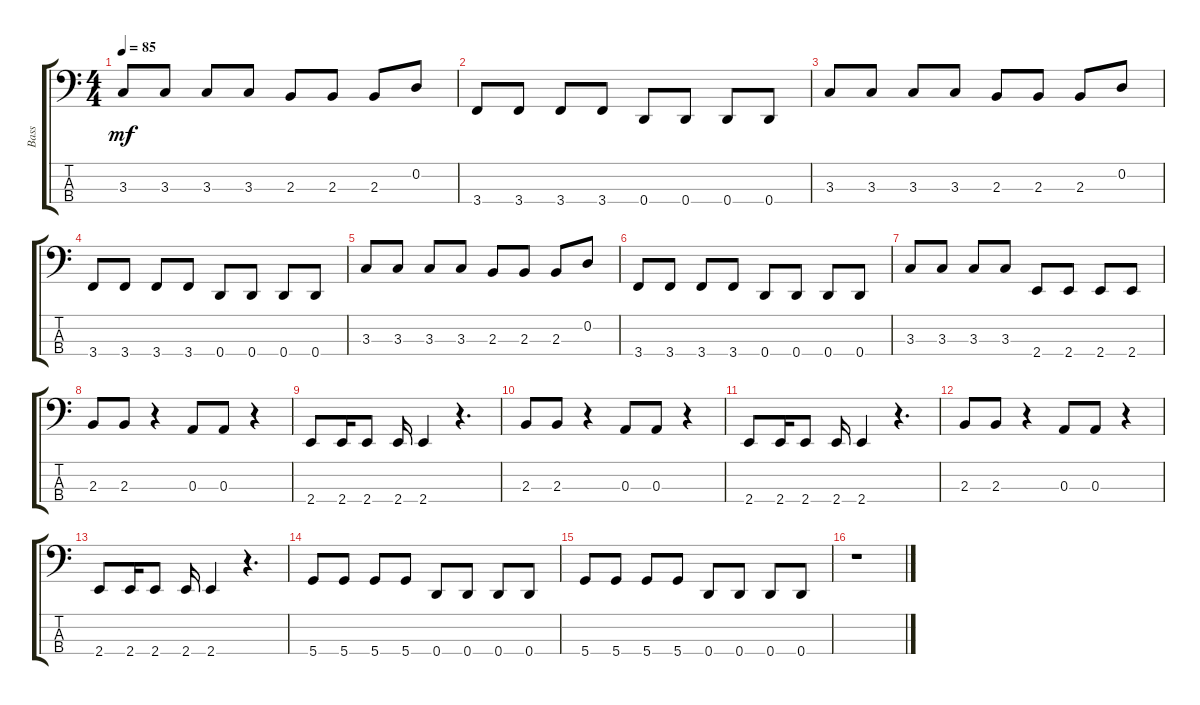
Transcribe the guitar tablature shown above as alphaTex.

\track ("Bass" "Bass") {instrument electricbassfinger}
\staff {score tabs}
\tuning (G2 D2 A1 D1) {hide}
\ts (4 4)
\tempo 85
\clef f4
\ks c
3.3.8{dy mf} 3.3.8 3.3.8 3.3.8 2.3.8 2.3.8 2.3.8 0.2.8 |
3.4.8 3.4.8 3.4.8 3.4.8 0.4.8 0.4.8 0.4.8 0.4.8 |
3.3.8 3.3.8 3.3.8 3.3.8 2.3.8 2.3.8 2.3.8 0.2.8 |
3.4.8 3.4.8 3.4.8 3.4.8 0.4.8 0.4.8 0.4.8 0.4.8 |
3.3.8 3.3.8 3.3.8 3.3.8 2.3.8 2.3.8 2.3.8 0.2.8 |
3.4.8 3.4.8 3.4.8 3.4.8 0.4.8 0.4.8 0.4.8 0.4.8 |
3.3.8 3.3.8 3.3.8 3.3.8 2.4.8 2.4.8 2.4.8 2.4.8 |
2.3.8 2.3.8 r.4 0.3.8 0.3.8 r.4 |
2.4.8 2.4.16 2.4.8 2.4.16 2.4.4 r.4{d} |
2.3.8 2.3.8 r.4 0.3.8 0.3.8 r.4 |
2.4.8 2.4.16 2.4.8 2.4.16 2.4.4 r.4{d} |
2.3.8 2.3.8 r.4 0.3.8 0.3.8 r.4 |
2.4.8 2.4.16 2.4.8 2.4.16 2.4.4 r.4{d} |
5.4.8 5.4.8 5.4.8 5.4.8 0.4.8 0.4.8 0.4.8 0.4.8 |
5.4.8 5.4.8 5.4.8 5.4.8 0.4.8 0.4.8 0.4.8 0.4.8 |
r.1
